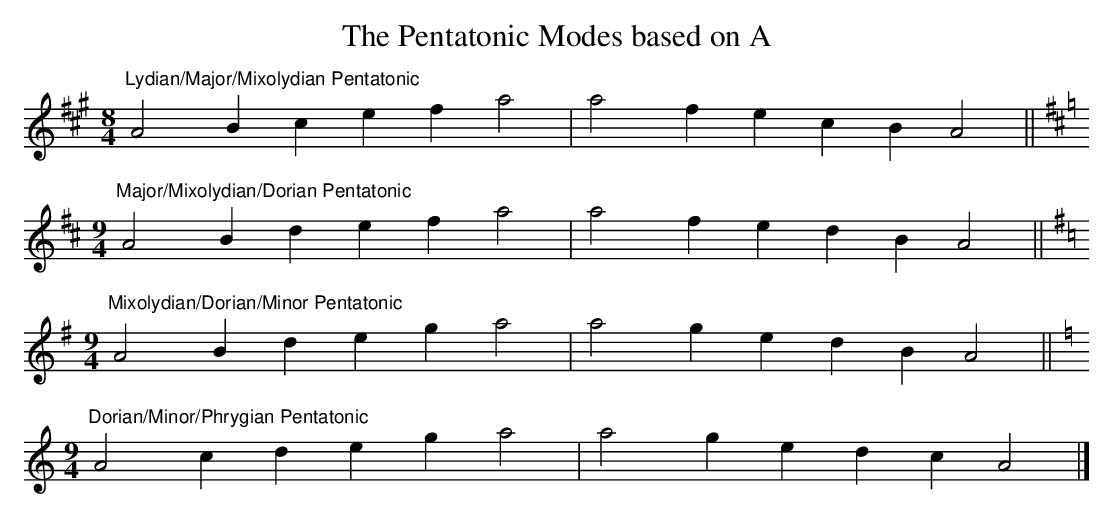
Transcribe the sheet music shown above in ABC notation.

X:1
T:The Pentatonic Modes based on A
L:1/4
M:8/4
K:A
"^Lydian/Major/Mixolydian Pentatonic"  A2 Bc ef a2|a2 fe cB A2||
M:9/4
K:AMix
"^Major/Mixolydian/Dorian Pentatonic"  A2 Bd ef a2|a2 fe dB A2||
M:9/4
K:ADor
"^Mixolydian/Dorian/Minor Pentatonic"  A2 Bd eg a2|a2 ge dB A2||
M:9/4
K:AMin
"^Dorian/Minor/Phrygian Pentatonic"    A2 cd eg a2|a2 ge dc A2|]

One trick that harpists can use for some pentatonic modes: for the
lydian/major/mixolydian mode, the unused 4th and 7th strings can be
retuned upwards by a tone, and for the dorian/minor/phrygian mode,
the unused 2nd and 6th strings can be retuned downwards by a tone.
This duplicates the tonal centre and the fifth, which can give added
resonance to the sound in the most important places.  This can't be
done with sharpening levers, so you probably wouldn't want to do it
in live performance, but it might be worth trying for a recording.

=============================================================================
==  (c) Jack Campin         http://www.campin.me.uk/        November 2010  ==
==        11 Third Street, Newtongrange, Midlothian EH22 4PU, Scotland     ==
==                                                                         ==
==              these pages: http://tinyurl.com/scottishmodes              ==
=============================================================================
